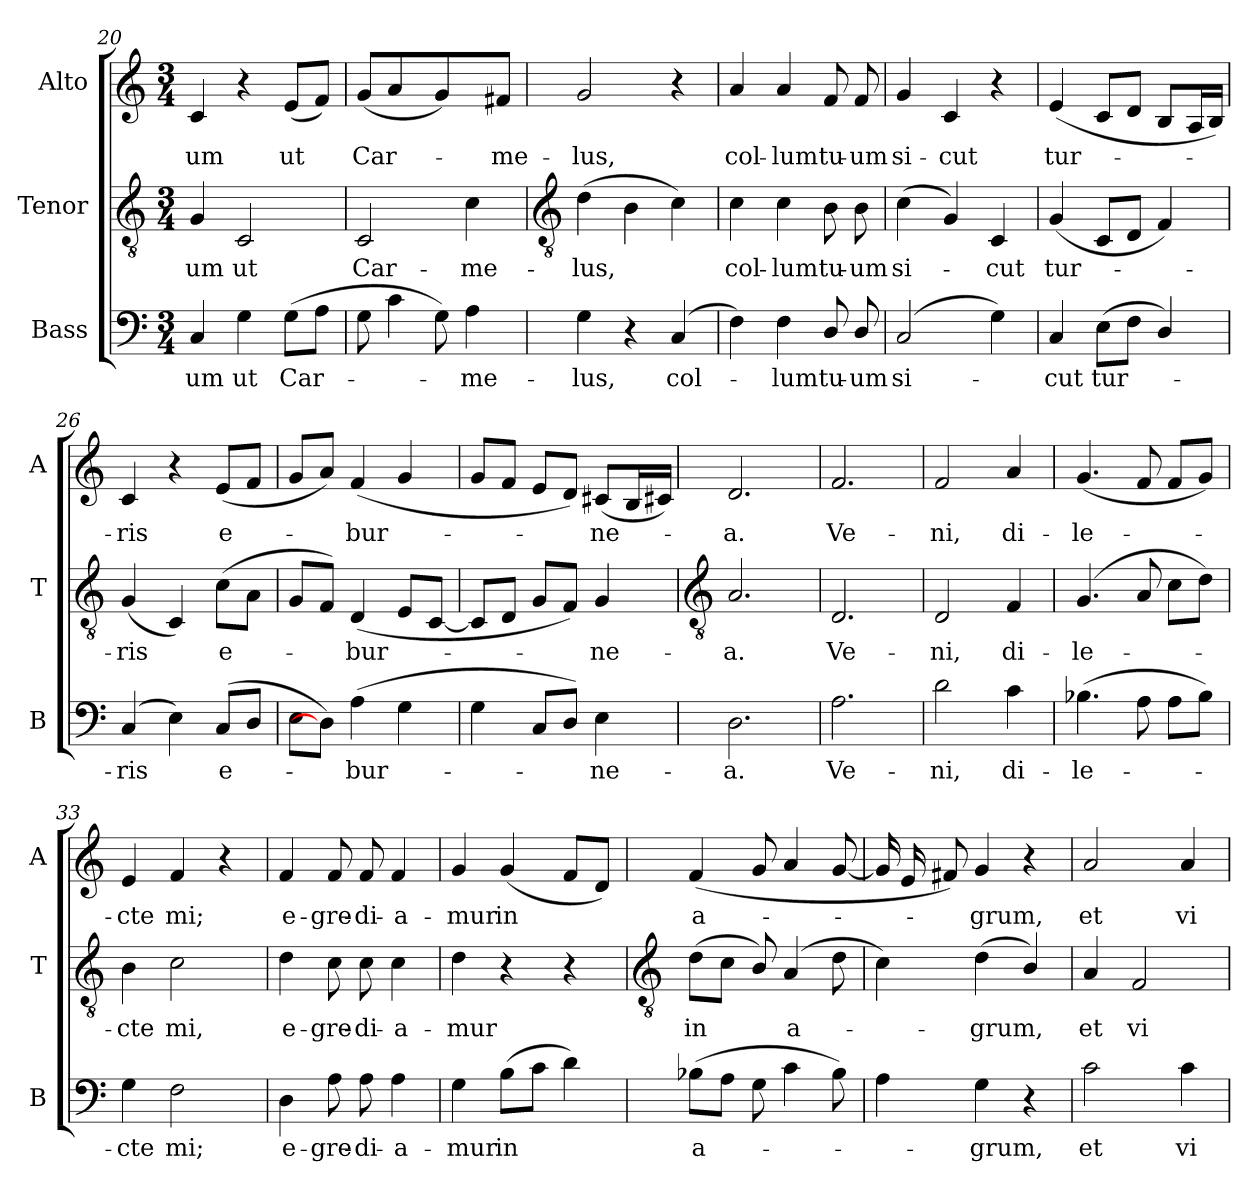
**kern	**text	**kern	**text	**kern	**text
*part3	*part3	*part2	*part2	*part1	*part1
*staff3	*staff3	*staff2	*staff2	*staff1	*staff1
*I"Bass	*	*I"Tenor	*	*I"Alto	*
*I'B	*	*I'T	*	*I'A	*
*clefF4	*	*clefGv2	*	*clefG2	*
*k[]	*	*k[]	*	*k[]	*
*C:	*	*C:	*	*C:	*
*M3/4	*	*M3/4	*	*M3/4	*
=20	=20	=20	=20	=20	=20
!	!LO:LY:b	!	!LO:LY:b	!	!LO:LY:b
4C	-um	4G	um	4c	-um
!	!LO:LY:b	!	!LO:LY:b	!	!
4G	ut	2C	ut	4r	.
!	!LO:LY:b	!	!	!	!LO:LY:b
(>8GL	Car-	.	.	(<8eL	ut
8AJ	.	.	.	8fJ)	.
=21	=21	=21	=21	=21	=21
!	!	!	!LO:LY:b	!	!LO:LY:b
8G	.	2C	Car-	(<8gL	Car-
4c	.	.	.	4a	.
8G)	.	.	.	4g)	.
!	!LO:LY:b	!	!LO:LY:b	!	!
4A	me-	4c	-me-	.	.
!	!	!	!	!	!LO:LY:b
.	.	.	.	8f#XJ	me-
!!LO:LB:g=z
=22	=22	=22	=22	=22	=22
*	*	*clefGv2	*	*	*
!	!LO:LY:b	!	!LO:LY:b	!	!LO:LY:b
4G	-lus,	(>4d	-lus,	2g	-lus,
4r	.	4B	.	.	.
!	!LO:LY:b	!	!	!	!
(<4C	col-	4c)	.	4r	.
=23	=23	=23	=23	=23	=23
!	!	!	!LO:LY:b	!	!LO:LY:b
4F)	.	4c	col-	4a	col-
!	!LO:LY:b	!	!LO:LY:b	!	!LO:LY:b
4F	lum	4c	-lum	4a	-lum
!	!LO:LY:b	!	!LO:LY:b	!	!LO:LY:b
8D/	tu-	8B	tu-	8f	tu-
!	!LO:LY:b	!	!LO:LY:b	!	!LO:LY:b
8D/	-um	8B	-um	8f	-um
=24	=24	=24	=24	=24	=24
!	!LO:LY:b	!	!LO:LY:b	!	!LO:LY:b
(<2C	si-	(<4c	si-	4g	si-
!	!	!	!	!	!LO:LY:b
.	.	4G)	.	4c	-cut
!	!	!	!LO:LY:b	!	!
4G)	.	4C	cut	4r	.
=25	=25	=25	=25	=25	=25
!	!LO:LY:b	!	!LO:LY:b	!	!LO:LY:b
4C	cut	(<4G	tur-	(<4e	tur-
!	!LO:LY:b	!	!	!	!
(>8EL	tur-	8CL	.	8cL	.
8FJ	.	8DJ	.	8dJ	.
4D/)	.	4F)	.	8BL	.
.	.	.	.	16AL	.
.	.	.	.	16BJJ)	.
=26	=26	=26	=26	=26	=26
!	!LO:LY:b	!	!LO:LY:b	!	!LO:LY:b
(<4C	ris	(4G	ris	4c	ris
4E)	.	4C)	.	4r	.
!	!LO:LY:b	!	!LO:LY:b	!	!LO:LY:b
(<8CL	e-	(>8cL	e-	(<8eL	e-
8DJ	.	8AJ	.	8fJ	.
=27	=27	=27	=27	=27	=27
8EL	.	8GL	.	8gL	.
8DJ])	.	8FJ)	.	8aJ)	.
!	!LO:LY:b	!	!LO:LY:b	!	!LO:LY:b
(<4A	bur-	(<4D	bur-	(<4f	bur-
4G	.	8EL	.	4g	.
.	.	[8CJ	.	.	.
=28	=28	=28	=28	=28	=28
4G	.	8CL]	.	8gL	.
.	.	8DJ	.	8fJ	.
8CL	.	8GL	.	8eL	.
8DJ)	.	8FJ)	.	8dJ)	.
!	!LO:LY:b	!	!LO:LY:b	!	!LO:LY:b
4E	ne-	4G	ne-	(<8c#XL	-ne-
.	.	.	.	16BL	.
.	.	.	.	16c#XJJ)	.
!!LO:LB:g=z
=29	=29	=29	=29	=29	=29
*	*	*clefGv2	*	*	*
!	!LO:LY:b	!	!LO:LY:b	!	!LO:LY:b
2.D	-a.	2.A	-a.	2.d	a.
=30	=30	=30	=30	=30	=30
!	!LO:LY:b	!	!LO:LY:b	!	!LO:LY:b
2.A	Ve-	2.D	Ve-	2.f	Ve-
=31	=31	=31	=31	=31	=31
!	!LO:LY:b	!	!LO:LY:b	!	!LO:LY:b
2d	-ni,	2D	-ni,	2f	-ni,
!	!LO:LY:b	!	!LO:LY:b	!	!LO:LY:b
4c	di-	4F	di-	4a	di-
=32	=32	=32	=32	=32	=32
!	!LO:LY:b	!	!LO:LY:b	!	!LO:LY:b
(>4.B-X	-le-	(>4.G	-le-	(<4.g	-le-
8A	.	8A	.	8f	.
8AL	.	8cL	.	8fL	.
8B-J)	.	8dJ)	.	8gJ)	.
=33	=33	=33	=33	=33	=33
!	!LO:LY:b	!	!LO:LY:b	!	!LO:LY:b
4G	cte	4B	cte	4e	cte
!	!LO:LY:b	!	!LO:LY:b	!	!LO:LY:b
2F	mi;	2c	mi,	4f	mi;
.	.	.	.	4r	.
=34	=34	=34	=34	=34	=34
!	!LO:LY:b	!	!LO:LY:b	!	!LO:LY:b
4D	e-	4d	e-	4f	e-
!	!LO:LY:b	!	!LO:LY:b	!	!LO:LY:b
8A	-gre-	8c	-gre-	8f	-gre-
!	!LO:LY:b	!	!LO:LY:b	!	!LO:LY:b
8A	-di-	8c	-di-	8f	-di-
!	!LO:LY:b	!	!LO:LY:b	!	!LO:LY:b
4A	-a-	4c	-a-	4f	-a-
=35	=35	=35	=35	=35	=35
!	!LO:LY:b	!	!LO:LY:b	!	!LO:LY:b
4G	-mur	4d	-mur	4g	-mur
!	!LO:LY:b	!	!	!	!LO:LY:b
(>8BL	in	4r	.	(<4g	in
8cJ	.	.	.	.	.
4d)	.	4r	.	8fL	.
.	.	.	.	8dJ)	.
!!LO:LB:g=z
=36	=36	=36	=36	=36	=36
*	*	*clefGv2	*	*	*
!	!LO:LY:b	!	!LO:LY:b	!	!LO:LY:b
(>8B-XL	a-	(>8dL	in	(<4f	a-
8AJ	.	8cJ	.	.	.
8G	.	8B/)	.	8g	.
!	!	!	!LO:LY:b	!	!
4c	.	(>4A	a-	4a	.
8B-)	.	8d	.	[8g	.
=37	=37	=37	=37	=37	=37
4A	.	4c)	.	16gLL]	.
.	.	.	.	16e	.
.	.	.	.	8f#XJ)	.
!	!LO:LY:b	!	!LO:LY:b	!	!LO:LY:b
4G	grum,	(<4d	grum,	4g	grum,
4r	.	4B/)	.	4r	.
=38	=38	=38	=38	=38	=38
!	!LO:LY:b	!	!LO:LY:b	!	!LO:LY:b
2c	et	4A	et	2a	et
!	!	!	!LO:LY:b	!	!
.	.	2F	vi-	.	.
!	!LO:LY:b	!	!	!	!LO:LY:b
4c	vi-	.	.	4a	vi-
=	=	=	=	=	=
*-	*-	*-	*-	*-	*-
